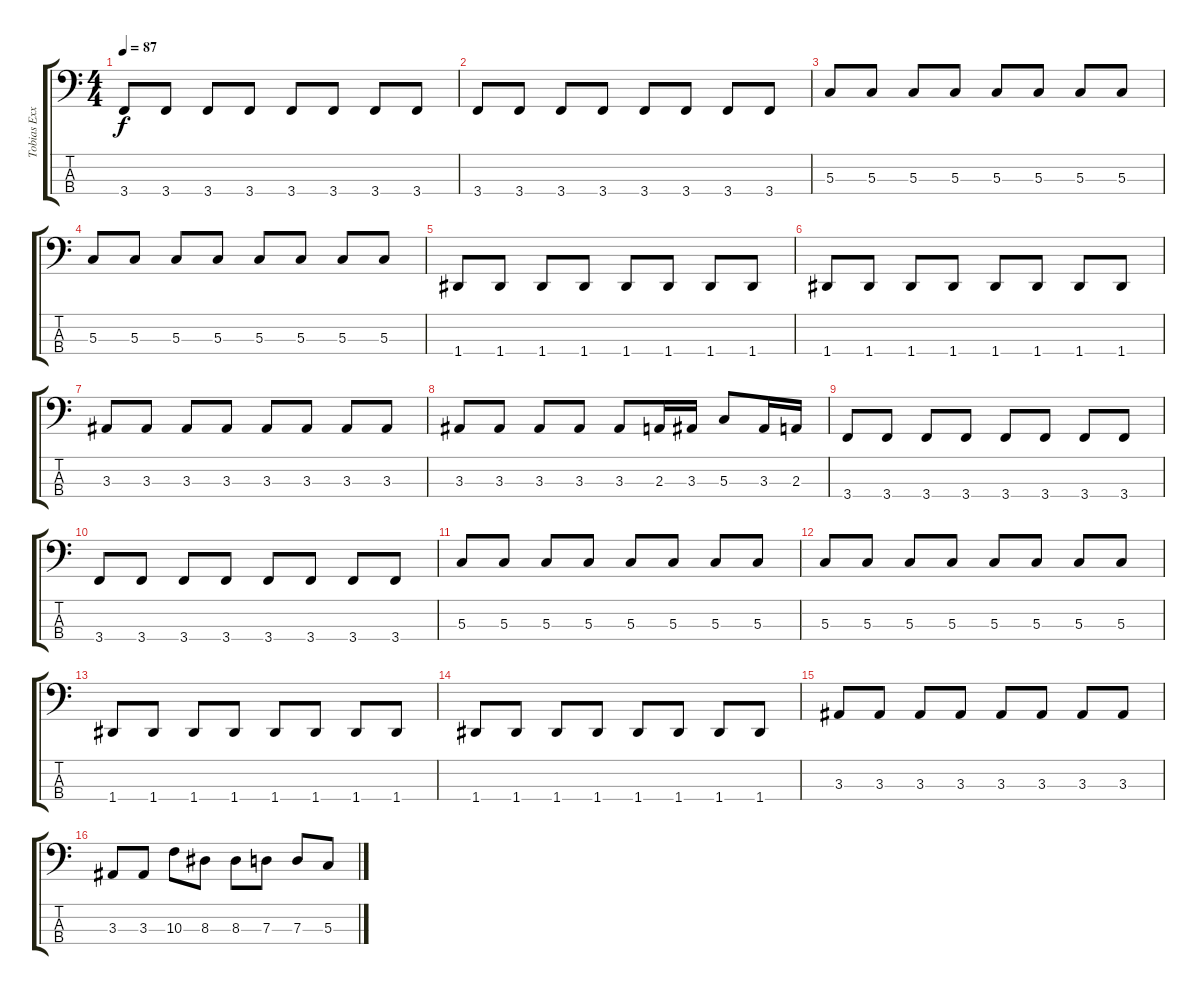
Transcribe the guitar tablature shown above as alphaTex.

\track ("Tobias Exxel - Bass" "Tobias Exx") {instrument electricbassfinger}
\staff {score tabs}
\tuning (F2 C2 G1 D1) {hide}
\ts (4 4)
\tempo 87
\clef f4
\ks c
3.4.8{dy f} 3.4.8 3.4.8 3.4.8 3.4.8 3.4.8 3.4.8 3.4.8 |
3.4.8 3.4.8 3.4.8 3.4.8 3.4.8 3.4.8 3.4.8 3.4.8 |
5.3.8 5.3.8 5.3.8 5.3.8 5.3.8 5.3.8 5.3.8 5.3.8 |
5.3.8 5.3.8 5.3.8 5.3.8 5.3.8 5.3.8 5.3.8 5.3.8 |
1.4.8 1.4.8 1.4.8 1.4.8 1.4.8 1.4.8 1.4.8 1.4.8 |
1.4.8 1.4.8 1.4.8 1.4.8 1.4.8 1.4.8 1.4.8 1.4.8 |
3.3.8 3.3.8 3.3.8 3.3.8 3.3.8 3.3.8 3.3.8 3.3.8 |
3.3.8 3.3.8 3.3.8 3.3.8 3.3.8 2.3.16 3.3.16 5.3.8 3.3.16 2.3.16 |
3.4.8 3.4.8 3.4.8 3.4.8 3.4.8 3.4.8 3.4.8 3.4.8 |
3.4.8 3.4.8 3.4.8 3.4.8 3.4.8 3.4.8 3.4.8 3.4.8 |
5.3.8 5.3.8 5.3.8 5.3.8 5.3.8 5.3.8 5.3.8 5.3.8 |
5.3.8 5.3.8 5.3.8 5.3.8 5.3.8 5.3.8 5.3.8 5.3.8 |
1.4.8 1.4.8 1.4.8 1.4.8 1.4.8 1.4.8 1.4.8 1.4.8 |
1.4.8 1.4.8 1.4.8 1.4.8 1.4.8 1.4.8 1.4.8 1.4.8 |
3.3.8 3.3.8 3.3.8 3.3.8 3.3.8 3.3.8 3.3.8 3.3.8 |
3.3.8 3.3.8 10.3.8 8.3.8 8.3.8 7.3.8 7.3.8 5.3.8
